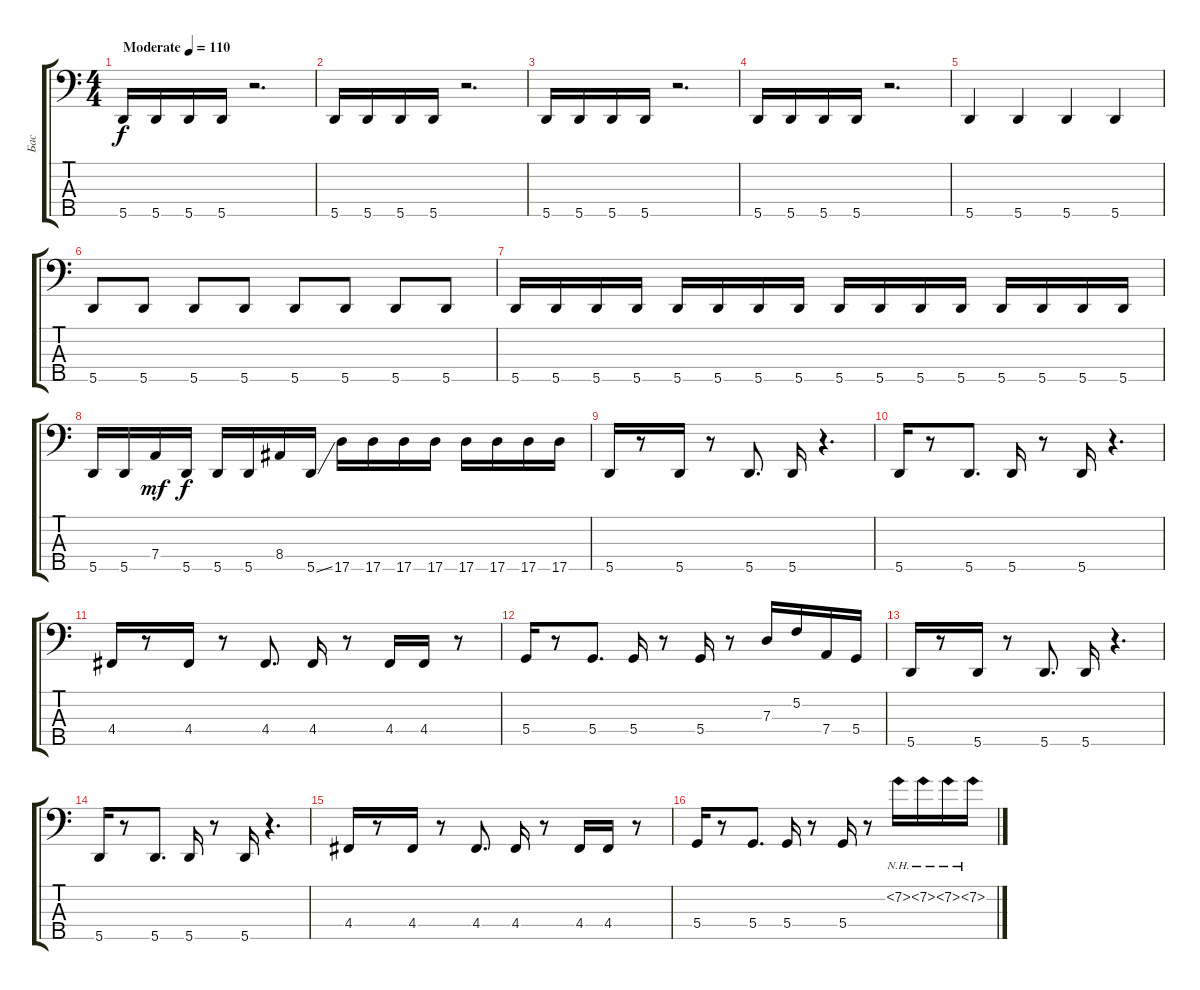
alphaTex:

\track ("Бас" "Бас") {instrument electricbassfinger}
\staff {score tabs}
\tuning (F2 C2 G1 D1 A0) {hide}
\ts (4 4)
\tempo (110 "Moderate")
\clef f4
\ks c
5.5.16{dy f instrument electricbassfinger} 5.5.16 5.5.16 5.5.16 r.2{d} |
5.5.16 5.5.16 5.5.16 5.5.16 r.2{d} |
5.5.16 5.5.16 5.5.16 5.5.16 r.2{d} |
5.5.16 5.5.16 5.5.16 5.5.16 r.2{d} |
5.5.4 5.5.4 5.5.4 5.5.4 |
5.5.8 5.5.8 5.5.8 5.5.8 5.5.8 5.5.8 5.5.8 5.5.8 |
5.5.16 5.5.16 5.5.16 5.5.16 5.5.16 5.5.16 5.5.16 5.5.16 5.5.16 5.5.16 5.5.16 5.5.16 5.5.16 5.5.16 5.5.16 5.5.16 |
5.5.16 5.5.16 7.4.16{dy mf} 5.5.16{dy f} 5.5.16 5.5.16 8.4.16 5.5{ss}.16 17.5.16 17.5.16 17.5.16 17.5.16 17.5.16 17.5.16 17.5.16 17.5.16 |
5.5.16 r.8 5.5.16 r.8 5.5.8{d} 5.5.16 r.4{d} |
5.5.16 r.8 5.5.8{d} 5.5.16 r.8 5.5.16 r.4{d} |
4.4.16 r.8 4.4.16 r.8 4.4.8{d} 4.4.16 r.8 4.4.16 4.4.16 r.8 |
5.4.16 r.8 5.4.8{d} 5.4.16 r.8 5.4.16 r.8 7.3.16 5.2.16 7.4.16 5.4.16 |
5.5.16 r.8 5.5.16 r.8 5.5.8{d} 5.5.16 r.4{d} |
5.5.16 r.8 5.5.8{d} 5.5.16 r.8 5.5.16 r.4{d} |
4.4.16 r.8 4.4.16 r.8 4.4.8{d} 4.4.16 r.8 4.4.16 4.4.16 r.8 |
5.4.16 r.8 5.4.8{d} 5.4.16 r.8 5.4.16 r.8 7.2{nh}.16 7.2{nh}.16 7.2{nh}.16 7.2{nh}.16
